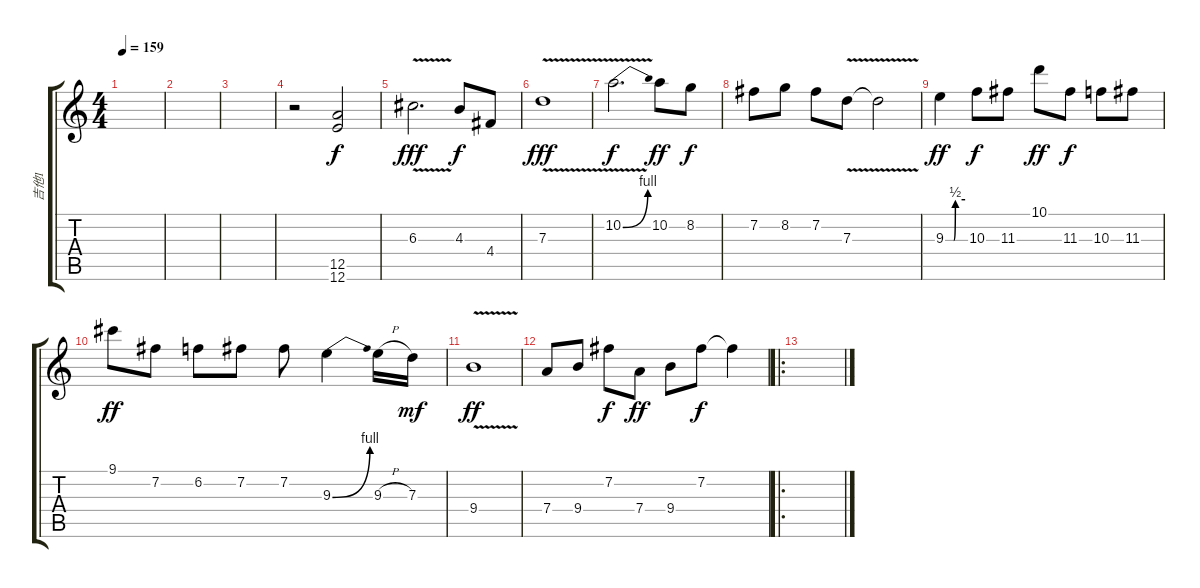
\track ("吉他1" "吉他1") {instrument distortionguitar}
\staff {score tabs}
\tuning (E4 B3 G3 D3 A2 E2) {hide}
\ts (4 4)
\tempo 159
\clef g2
\ks c
|
|
|
r.2 (12.5 12.6).2 |
6.3{v}.2{d dy fff} 4.3.8{dy f} 4.4.8 |
7.3{v}.1{dy fff} |
10.2{be (bend 0 0 60 4) v}.2{d dy f} 10.2.8{dy ff} 8.2.8{dy f} |
7.2.8 8.2.8 7.2.8 7.3{v}.8 7.3{t}.2 |
9.3{be (custom 0 0 20 0 25 0 30 2 60 2)}.4{dy ff} 10.3.8{dy f} 11.3.8 10.1.8{dy ff} 11.3.8{dy f} 10.3.8 11.3.8 |
9.1.8{dy ff} 7.2.8 6.2.8 7.2.8 7.2.8 9.3{be (bend 0 0 60 4)}.4 9.3{h}.16 7.3.16{dy mf} |
9.4{v}.1{dy ff} |
7.4.8 9.4.8 7.2.8{dy f} 7.4.8{dy ff} 9.4.8 7.2.8{dy f} 7.2{t}.4 |
\ro
